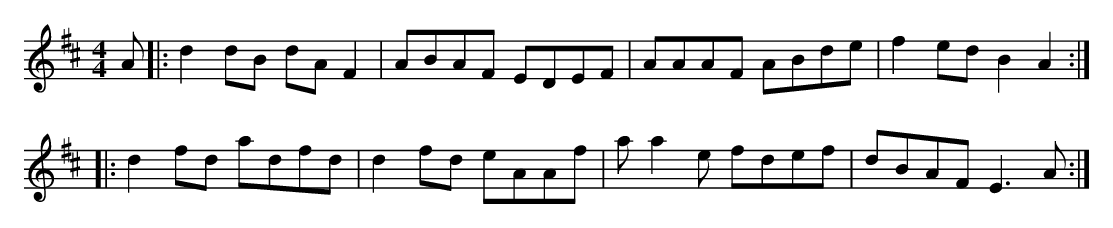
X:1
M:4/4
K:D
A|:d2 dB dA F2|ABAF EDEF|AAAF ABde|f2 ed B2 A2:|
|:d2 fd adfd|d2 fd eAAf|aa2 e fdef|dBAF E3 A:|
